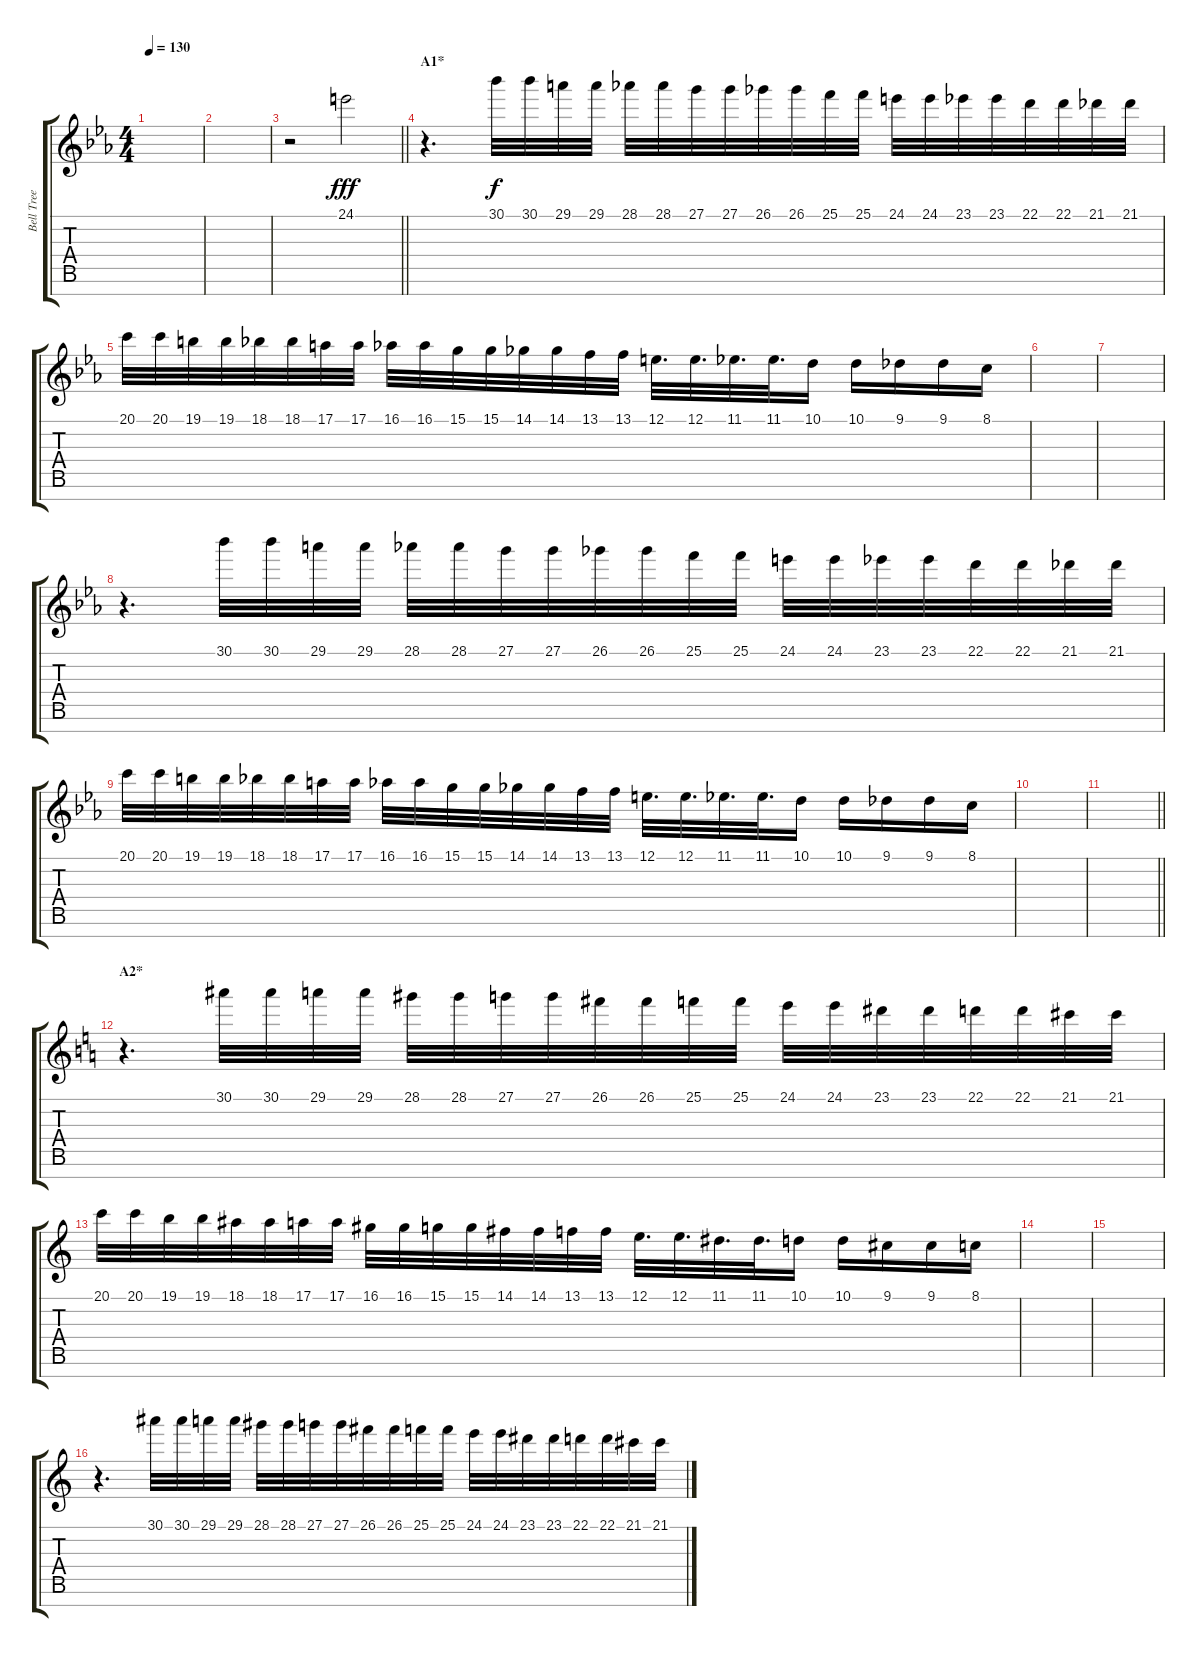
\track ("Bell Tree & Reverse Cymbal" "Bell Tree ") {instrument telephonering}
\staff {score tabs}
\tuning (E4 B3 G3 D3 A2 E2 B1) {hide}
\ts (4 4)
\tempo 130
\clef g2
\ks eb
|
|
\barLineRight lightlight
r.2{volume 16 instrument reversecymbal} 24.1.2{dy fff} |
\section ("" "A1*")
r.4{d} 30.1.32{dy f volume 14 instrument telephonering} 30.1.32 29.1.32 29.1.32 28.1.32 28.1.32 27.1.32 27.1.32 26.1.32 26.1.32 25.1.32 25.1.32 24.1.32 24.1.32 23.1.32 23.1.32 22.1.32 22.1.32 21.1.32 21.1.32 |
20.1.32{volume 6} 20.1.32 19.1.32 19.1.32 18.1.32 18.1.32 17.1.32 17.1.32 16.1.32 16.1.32 15.1.32 15.1.32 14.1.32 14.1.32 13.1.32 13.1.32 12.1.32{d} 12.1.32{d} 11.1.32{d} 11.1.32{d} 10.1.16 10.1.16 9.1.16 9.1.16 8.1.16 |
|
|
r.4{d} 30.1.32{volume 14} 30.1.32 29.1.32 29.1.32 28.1.32 28.1.32 27.1.32 27.1.32 26.1.32 26.1.32 25.1.32 25.1.32 24.1.32 24.1.32 23.1.32 23.1.32 22.1.32 22.1.32 21.1.32 21.1.32 |
20.1.32{volume 6} 20.1.32 19.1.32 19.1.32 18.1.32 18.1.32 17.1.32 17.1.32 16.1.32 16.1.32 15.1.32 15.1.32 14.1.32 14.1.32 13.1.32 13.1.32 12.1.32{d} 12.1.32{d} 11.1.32{d} 11.1.32{d} 10.1.16 10.1.16 9.1.16 9.1.16 8.1.16 |
|
\barLineRight lightlight
|
\section ("" "A2*")
\ks c
r.4{d} 30.1.32{volume 14 instrument telephonering} 30.1.32 29.1.32 29.1.32 28.1.32 28.1.32 27.1.32 27.1.32 26.1.32 26.1.32 25.1.32 25.1.32 24.1.32 24.1.32 23.1.32 23.1.32 22.1.32 22.1.32 21.1.32 21.1.32 |
20.1.32{volume 6} 20.1.32 19.1.32 19.1.32 18.1.32 18.1.32 17.1.32 17.1.32 16.1.32 16.1.32 15.1.32 15.1.32 14.1.32 14.1.32 13.1.32 13.1.32 12.1.32{d} 12.1.32{d} 11.1.32{d} 11.1.32{d} 10.1.16 10.1.16 9.1.16 9.1.16 8.1.16 |
|
|
r.4{d} 30.1.32{volume 14} 30.1.32 29.1.32 29.1.32 28.1.32 28.1.32 27.1.32 27.1.32 26.1.32 26.1.32 25.1.32 25.1.32 24.1.32 24.1.32 23.1.32 23.1.32 22.1.32 22.1.32 21.1.32 21.1.32
